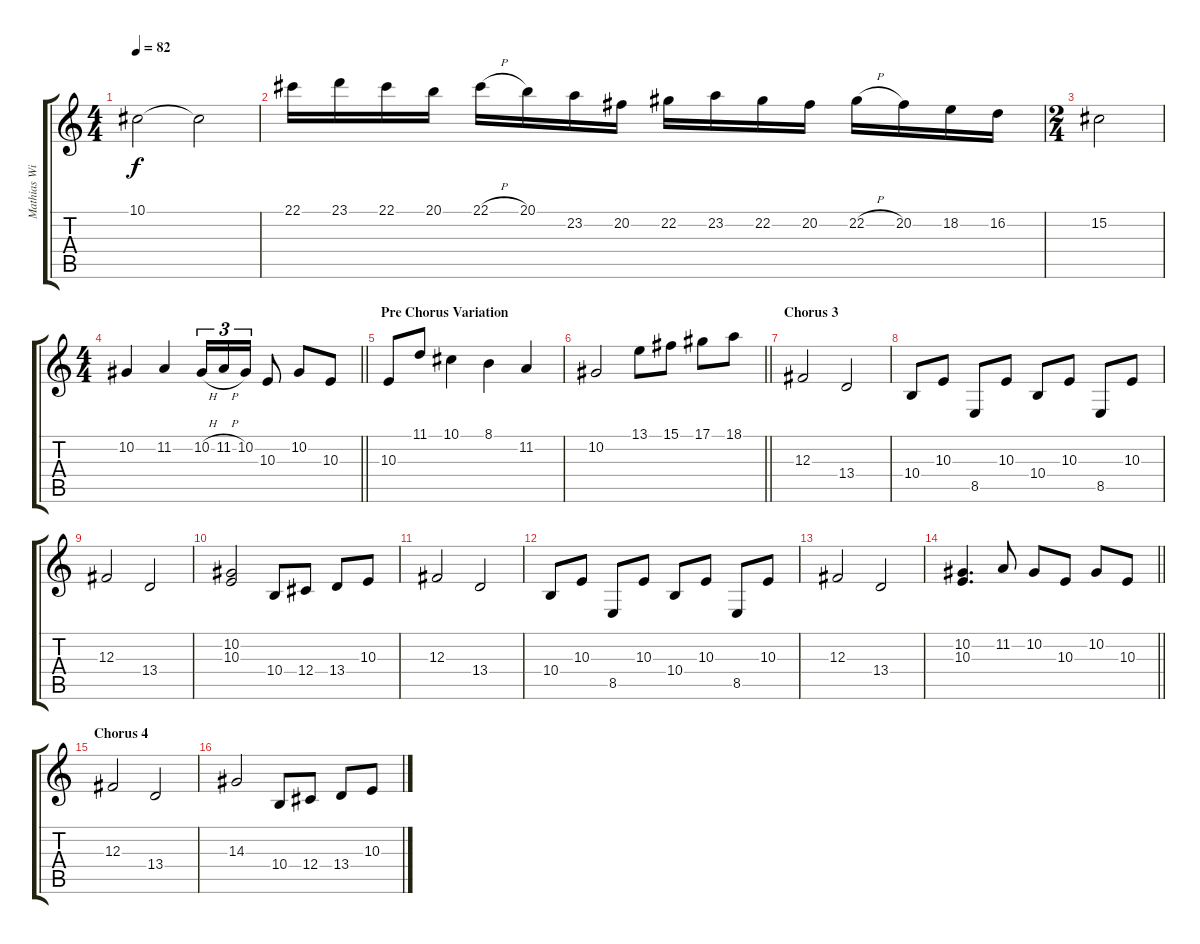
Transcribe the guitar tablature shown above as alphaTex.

\track ("Mathias Wiesner - Flute 1" "Mathias Wi") {instrument flute}
\staff {score tabs}
\tuning (Eb4 Bb3 Gb3 Db3 Ab2 Eb2) {hide}
\ts (4 4)
\tempo 82
\clef g2
\ks c
10.1.2{dy f} 10.1{t}.2 |
22.1.16 23.1.16 22.1.16 20.1.16 22.1{h}.16 20.1.16 23.2.16 20.2.16 22.2.16 23.2.16 22.2.16 20.2.16 22.2{h}.16 20.2.16 18.2.16 16.2.16 |
\ts (2 4)
15.2.2 |
\ts (4 4)
\barLineRight lightlight
10.2.4 11.2.4 10.2{h}.16{tu (3 2)} 11.2{h}.16{tu (3 2)} 10.2.16{tu (3 2)} 10.3.8 10.2.8 10.3.8 |
\section ("" "Pre Chorus Variation")
10.3.8 11.1.8 10.1.4 8.1.4 11.2.4 |
\barLineRight lightlight
10.2.2 13.1.8 15.1.8 17.1.8 18.1.8 |
\section ("" "Chorus 3")
12.3.2 13.4.2 |
10.4.8 10.3.8 8.5.8 10.3.8 10.4.8 10.3.8 8.5.8 10.3.8 |
12.3.2 13.4.2 |
(10.2 10.3).2 10.4.8 12.4.8 13.4.8 10.3.8 |
12.3.2 13.4.2 |
10.4.8 10.3.8 8.5.8 10.3.8 10.4.8 10.3.8 8.5.8 10.3.8 |
12.3.2 13.4.2 |
\barLineRight lightlight
(10.2 10.3).4{d} 11.2.8 10.2.8 10.3.8 10.2.8 10.3.8 |
\section ("" "Chorus 4")
12.3.2 13.4.2 |
14.3.2 10.4.8 12.4.8 13.4.8 10.3.8
